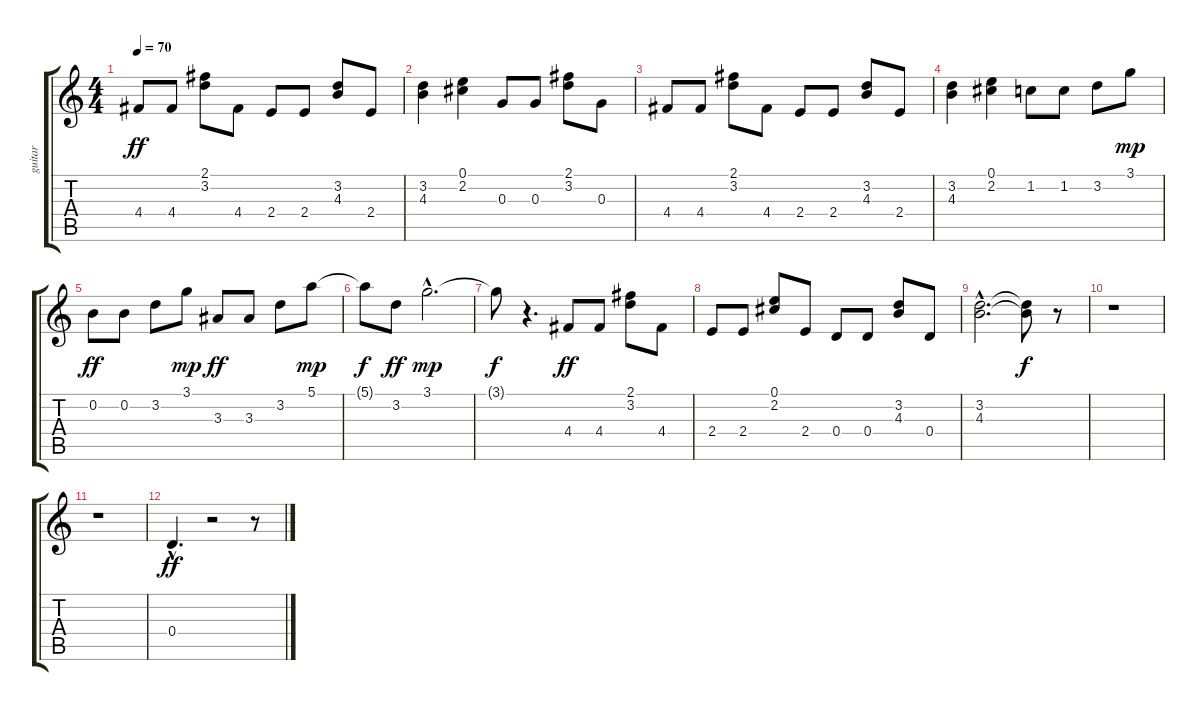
\track ("guitar" "guitar") {instrument electricguitarjazz}
\staff {score tabs}
\tuning (E4 B3 G3 D3 A2 E2) {hide}
\ts (4 4)
\tempo 70
\clef g2
\ks c
4.4.8{dy ff} 4.4.8 (2.1 3.2).8 4.4.8 2.4.8 2.4.8 (3.2 4.3).8 2.4.8 |
(3.2 4.3).4 (0.1 2.2).4 0.3.8 0.3.8 (2.1 3.2).8 0.3.8 |
4.4.8 4.4.8 (2.1 3.2).8 4.4.8 2.4.8 2.4.8 (3.2 4.3).8 2.4.8 |
(3.2 4.3).4 (0.1 2.2).4 1.2.8 1.2.8 3.2.8 3.1.8{dy mp} |
0.2.8{dy ff} 0.2.8 3.2.8 3.1.8{dy mp} 3.3.8{dy ff} 3.3.8 3.2.8 5.1.8{dy mp} |
5.1{t}.8{dy f} 3.2.8{dy ff} 3.1{hac}.2{d dy mp} |
3.1{t}.8{dy f} r.4{d} 4.4.8{dy ff} 4.4.8 (2.1 3.2).8 4.4.8 |
2.4.8 2.4.8 (0.1 2.2).8 2.4.8 0.4.8 0.4.8 (3.2 4.3).8 0.4.8 |
(3.2{hac} 4.3{hac}).2{d} (3.2{t} 4.3{t}).8{dy f} r.8 |
r.1 |
r.1 |
0.4{hac}.4{d dy ff} r.2 r.8
